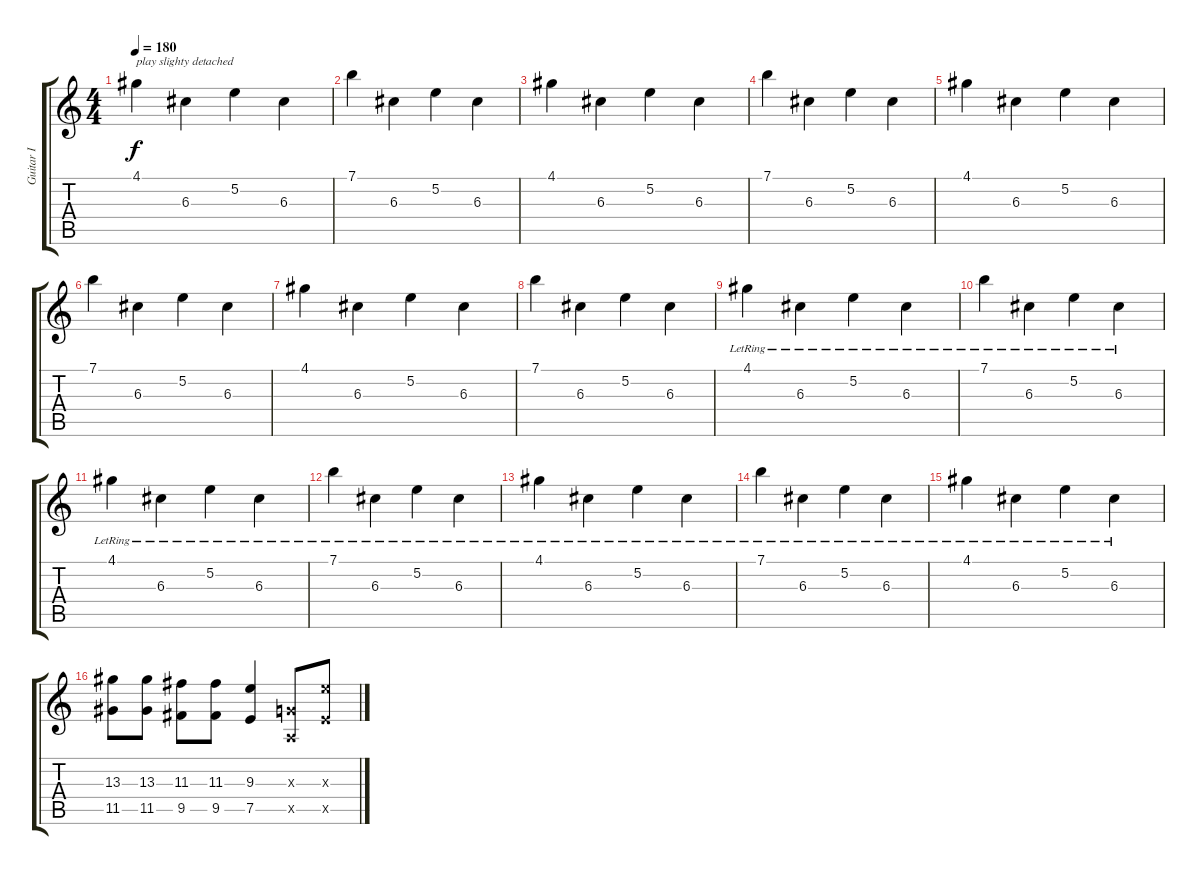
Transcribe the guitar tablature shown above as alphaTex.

\track ("Guitar I" "Guitar I") {instrument distortionguitar}
\staff {score tabs}
\tuning (E4 B3 G3 D3 A2 E2) {hide}
\ts (4 4)
\tempo 180
\clef g2
\ks c
4.1.4{txt "play slighty detached" dy f instrument distortionguitar} 6.3.4 5.2.4 6.3.4 |
7.1.4 6.3.4 5.2.4 6.3.4 |
4.1.4{instrument distortionguitar} 6.3.4 5.2.4 6.3.4 |
7.1.4 6.3.4 5.2.4 6.3.4 |
4.1.4{instrument distortionguitar} 6.3.4 5.2.4 6.3.4 |
7.1.4 6.3.4 5.2.4 6.3.4 |
4.1.4{instrument distortionguitar} 6.3.4 5.2.4 6.3.4 |
7.1.4 6.3.4 5.2.4 6.3.4 |
4.1{lr}.4{instrument distortionguitar} 6.3{lr}.4 5.2{lr}.4 6.3{lr}.4 |
7.1{lr}.4 6.3{lr}.4 5.2{lr}.4 6.3{lr}.4 |
4.1{lr}.4{instrument distortionguitar} 6.3{lr}.4 5.2{lr}.4 6.3{lr}.4 |
7.1{lr}.4 6.3{lr}.4 5.2{lr}.4 6.3{lr}.4 |
4.1{lr}.4{instrument distortionguitar} 6.3{lr}.4 5.2{lr}.4 6.3{lr}.4 |
7.1{lr}.4 6.3{lr}.4 5.2{lr}.4 6.3{lr}.4 |
4.1{lr}.4{instrument distortionguitar} 6.3{lr}.4 5.2{lr}.4 6.3{lr}.4 |
(13.3 11.5).8 (13.3 11.5).8 (11.3 9.5).8 (11.3 9.5).8 (9.3 7.5).4 (0.3{x} 0.5{x}).8 (9.3{x} 7.5{x}).8
